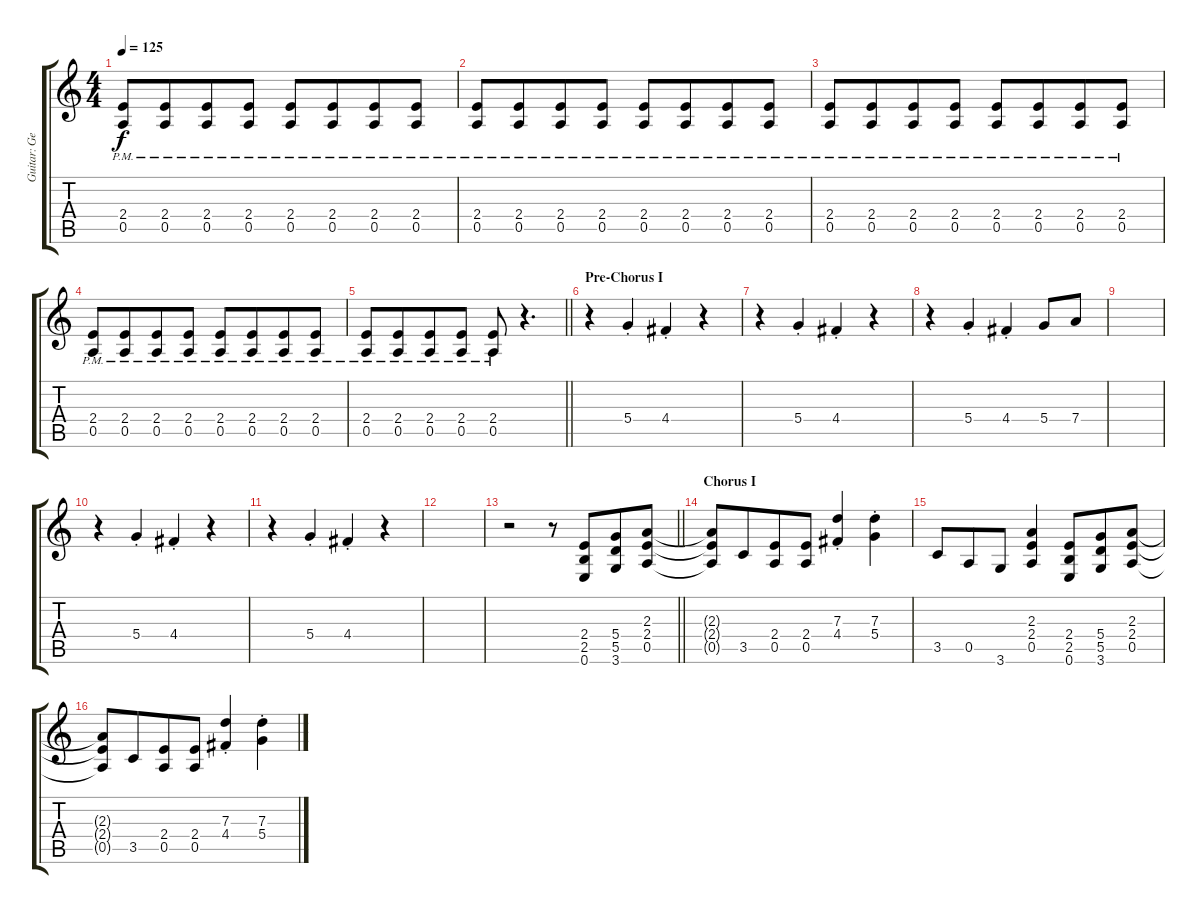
\track ("Guitar: George" "Guitar: Ge") {instrument distortionguitar}
\staff {score tabs}
\tuning (E4 B3 G3 D3 A2 E2) {hide}
\ts (4 4)
\tempo 125
\clef g2
\ks c
(2.4{pm} 0.5{pm}).8{dy f} (2.4{pm} 0.5{pm}).8{beam merge} (2.4{pm} 0.5{pm}).8 (2.4{pm} 0.5{pm}).8 (2.4{pm} 0.5{pm}).8 (2.4{pm} 0.5{pm}).8{beam merge} (2.4{pm} 0.5{pm}).8 (2.4{pm} 0.5{pm}).8 |
(2.4{pm} 0.5{pm}).8 (2.4{pm} 0.5{pm}).8{beam merge} (2.4{pm} 0.5{pm}).8 (2.4{pm} 0.5{pm}).8 (2.4{pm} 0.5{pm}).8 (2.4{pm} 0.5{pm}).8{beam merge} (2.4{pm} 0.5{pm}).8 (2.4{pm} 0.5{pm}).8 |
(2.4{pm} 0.5{pm}).8 (2.4{pm} 0.5{pm}).8{beam merge} (2.4{pm} 0.5{pm}).8 (2.4{pm} 0.5{pm}).8 (2.4{pm} 0.5{pm}).8 (2.4{pm} 0.5{pm}).8{beam merge} (2.4{pm} 0.5{pm}).8 (2.4{pm} 0.5{pm}).8 |
(2.4{pm} 0.5{pm}).8 (2.4{pm} 0.5{pm}).8{beam merge} (2.4{pm} 0.5{pm}).8 (2.4{pm} 0.5{pm}).8 (2.4{pm} 0.5{pm}).8 (2.4{pm} 0.5{pm}).8{beam merge} (2.4{pm} 0.5{pm}).8 (2.4{pm} 0.5{pm}).8 |
\barLineRight lightlight
(2.4{pm} 0.5{pm}).8 (2.4{pm} 0.5{pm}).8{beam merge} (2.4{pm} 0.5{pm}).8 (2.4{pm} 0.5{pm}).8 (2.4{pm} 0.5{pm}).8 r.4{d} |
\section ("" "Pre-Chorus I")
r.4 5.4{st}.4 4.4{st}.4 r.4 |
r.4 5.4{st}.4 4.4{st}.4 r.4 |
r.4 5.4{st}.4 4.4{st}.4 5.4.8 7.4.8 |
|
r.4 5.4{st}.4 4.4{st}.4 r.4 |
r.4 5.4{st}.4 4.4{st}.4 r.4 |
|
\barLineRight lightlight
r.2 r.8 (2.4 2.5 0.6).8{beam merge} (5.4 5.5 3.6).8 (2.3 2.4 0.5).8 |
\section ("" "Chorus I")
(2.3{t} 2.4{t} 0.5{t}).8 3.5.8{beam merge} (2.4 0.5).8 (2.4 0.5).8 (7.3{st} 4.4{st}).4 (7.3{st} 5.4{st}).4 |
3.5.8 0.5.8{beam merge} 3.6.8 (2.3 2.4 0.5).4 (2.4 2.5 0.6).8{beam merge} (5.4 5.5 3.6).8 (2.3 2.4 0.5).8 |
(2.3{t} 2.4{t} 0.5{t}).8 3.5.8{beam merge} (2.4 0.5).8 (2.4 0.5).8 (7.3{st} 4.4{st}).4 (7.3{st} 5.4{st}).4
